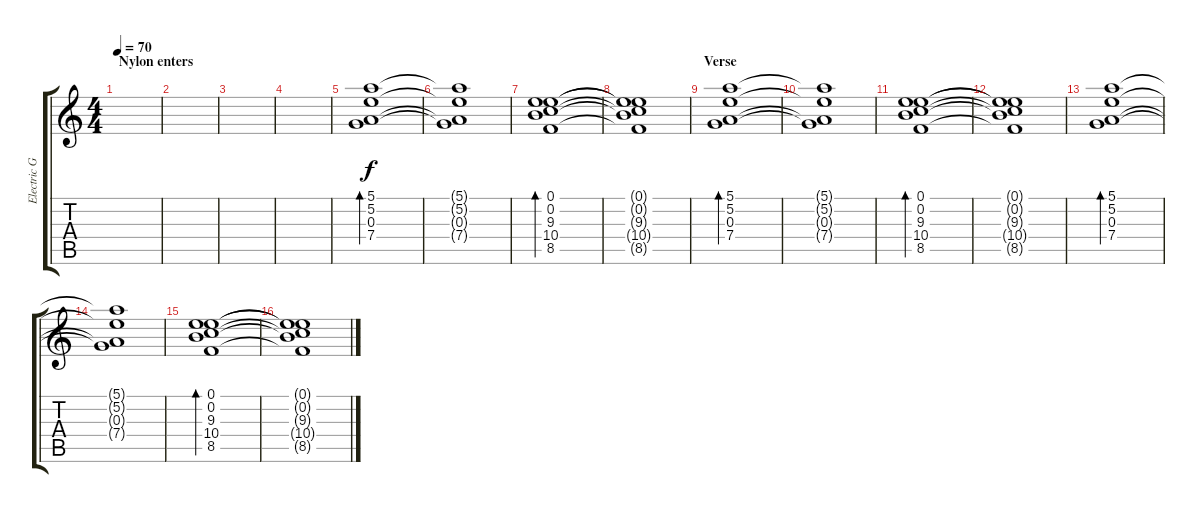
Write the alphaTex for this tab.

\track ("Electric Guitar" "Electric G") {instrument electricguitarjazz}
\staff {score tabs}
\tuning (E4 B3 G3 D3 A2 E2) {hide}
\ts (4 4)
\section ("" "Nylon enters")
\tempo 70
\clef g2
\ks c
|
|
|
|
(5.1 5.2 0.3 7.4).1{bd 60 volume 10} |
(5.1{t} 5.2{t} 0.3{t} 7.4{t}).1 |
(0.1 0.2 9.3 10.4 8.5).1{bd 60} |
(0.1{t} 0.2{t} 9.3{t} 10.4{t} 8.5{t}).1 |
\section ("" "Verse")
(5.1 5.2 0.3 7.4).1{bd 60} |
(5.1{t} 5.2{t} 0.3{t} 7.4{t}).1 |
(0.1 0.2 9.3 10.4 8.5).1{bd 60} |
(0.1{t} 0.2{t} 9.3{t} 10.4{t} 8.5{t}).1 |
(5.1 5.2 0.3 7.4).1{bd 60} |
(5.1{t} 5.2{t} 0.3{t} 7.4{t}).1 |
(0.1 0.2 9.3 10.4 8.5).1{bd 60 volume 11} |
(0.1{t} 0.2{t} 9.3{t} 10.4{t} 8.5{t}).1
